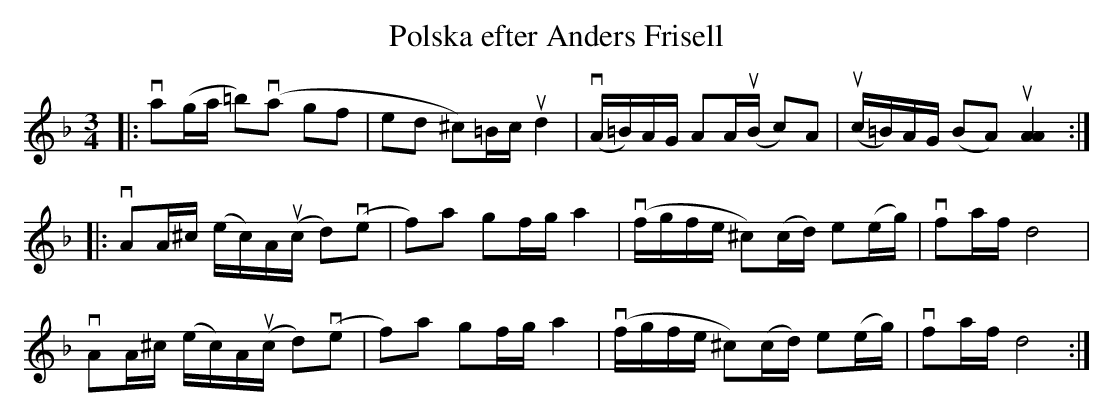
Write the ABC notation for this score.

X:1
T: Polska efter Anders Frisell
M: 3/4
L: 1/8
K: Dm
|: va(g/a/ =b)v(a gf | ed ^c)=B/c/ ud2 | v(A/=B/)A/G/ AA/u(B/ c)A | u(c/=B/)A/G/ (BA) u[A2A2] :|:
vAA/^c/ (e/c/)A/u(c/ d)v(e | f)a gf/g/ a2 | v(f/g/f/e/ ^c)(c/d/) e(e/g/) |vfa/f/ d4 |
vAA/^c/ (e/c/)A/u(c/ d)v(e | f)a gf/g/ a2 | v(f/g/f/e/ ^c)(c/d/) e(e/g/) |vfa/f/ d4 :|
